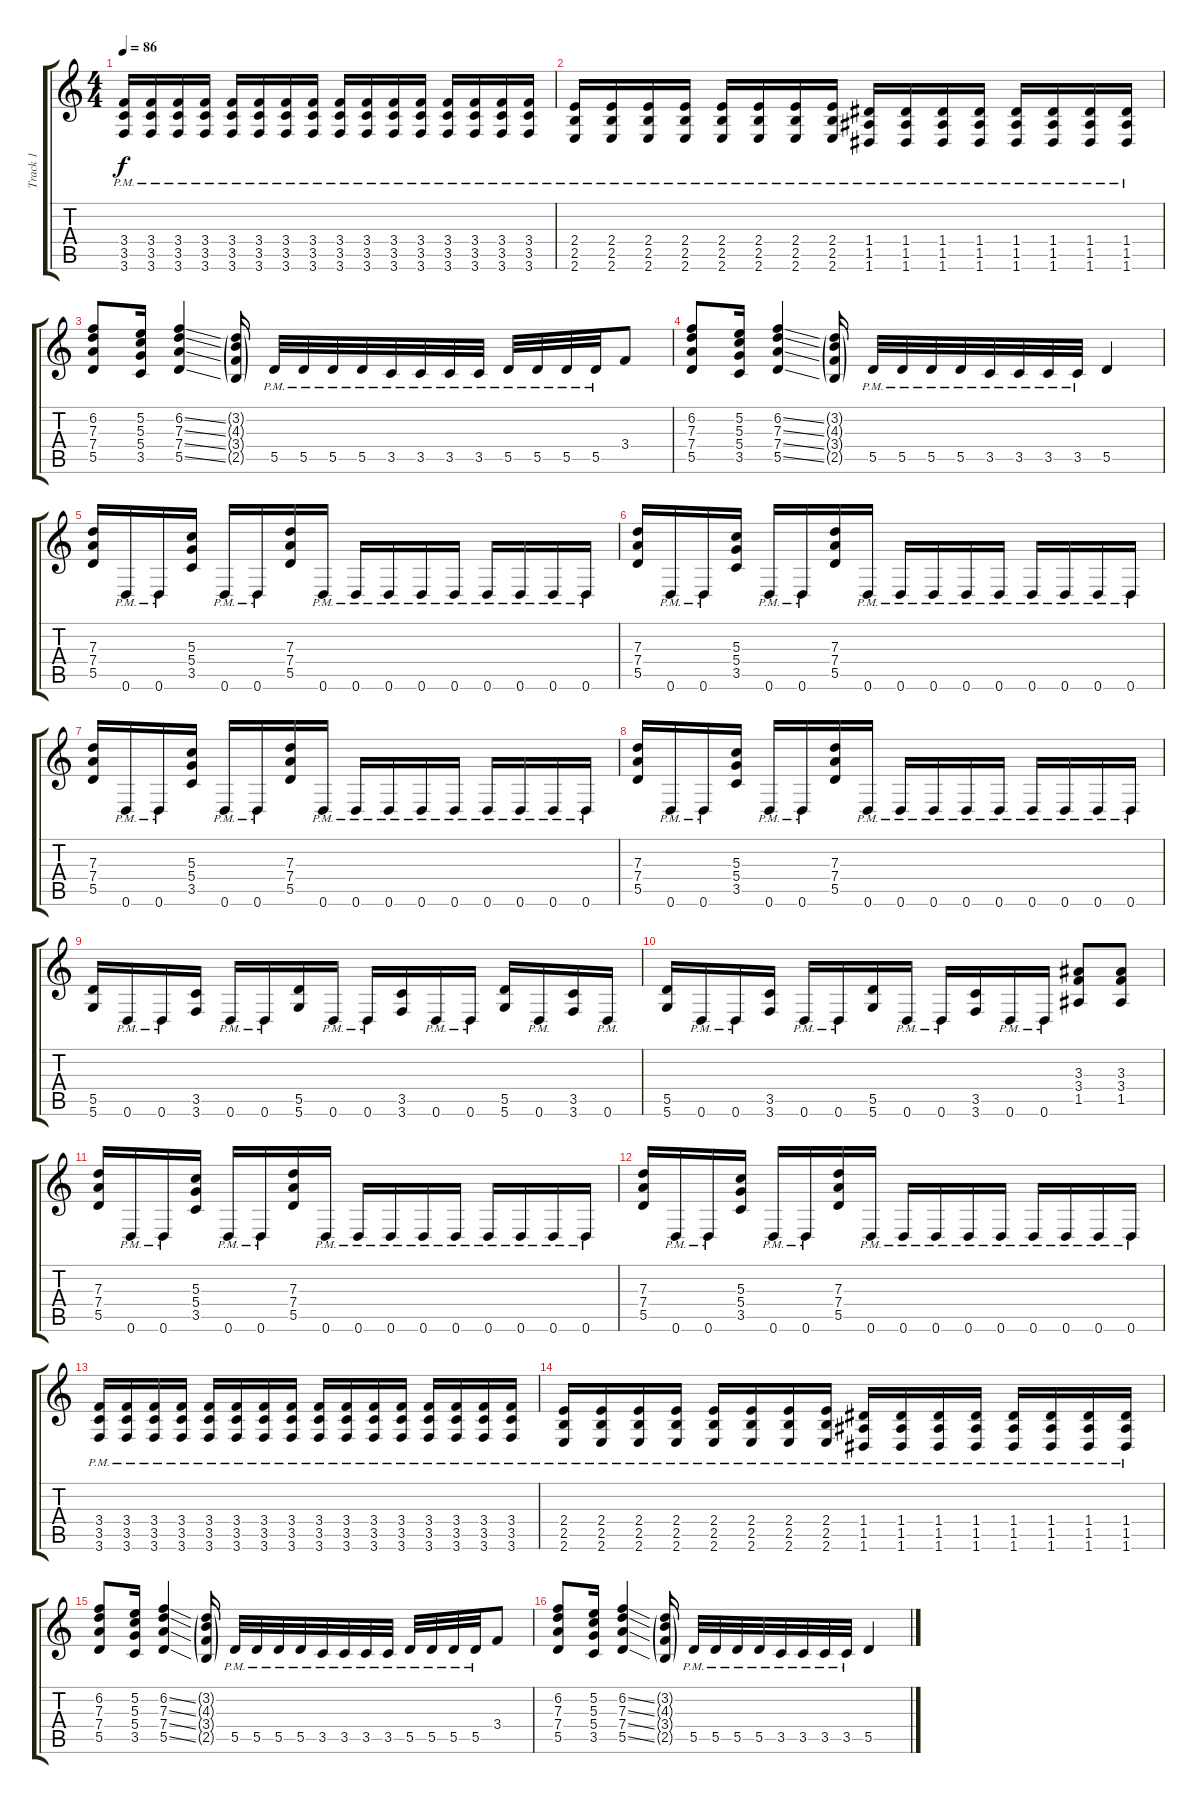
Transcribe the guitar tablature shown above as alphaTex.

\track ("Track 1" "Track 1") {instrument overdrivenguitar}
\staff {score tabs}
\tuning (E4 B3 G3 D3 A2 D2) {hide}
\ts (4 4)
\tempo 86
\clef g2
\ks c
(3.4{pm} 3.5{pm} 3.6{pm}).16{dy f} (3.4{pm} 3.5{pm} 3.6{pm}).16 (3.4{pm} 3.5{pm} 3.6{pm}).16 (3.4{pm} 3.5{pm} 3.6{pm}).16 (3.4{pm} 3.5{pm} 3.6{pm}).16 (3.4{pm} 3.5{pm} 3.6{pm}).16 (3.4{pm} 3.5{pm} 3.6{pm}).16 (3.4{pm} 3.5{pm} 3.6{pm}).16 (3.4{pm} 3.5{pm} 3.6{pm}).16 (3.4{pm} 3.5{pm} 3.6{pm}).16 (3.4{pm} 3.5{pm} 3.6{pm}).16 (3.4{pm} 3.5{pm} 3.6{pm}).16 (3.4{pm} 3.5{pm} 3.6{pm}).16 (3.4{pm} 3.5{pm} 3.6{pm}).16 (3.4{pm} 3.5{pm} 3.6{pm}).16 (3.4{pm} 3.5{pm} 3.6{pm}).16 |
(2.4{pm} 2.5{pm} 2.6{pm}).16 (2.4{pm} 2.5{pm} 2.6{pm}).16 (2.4{pm} 2.5{pm} 2.6{pm}).16 (2.4{pm} 2.5{pm} 2.6{pm}).16 (2.4{pm} 2.5{pm} 2.6{pm}).16 (2.4{pm} 2.5{pm} 2.6{pm}).16 (2.4{pm} 2.5{pm} 2.6{pm}).16 (2.4{pm} 2.5{pm} 2.6{pm}).16 (1.4{pm} 1.5{pm} 1.6{pm}).16 (1.4{pm} 1.5{pm} 1.6{pm}).16 (1.4{pm} 1.5{pm} 1.6{pm}).16 (1.4{pm} 1.5{pm} 1.6{pm}).16 (1.4{pm} 1.5{pm} 1.6{pm}).16 (1.4{pm} 1.5{pm} 1.6{pm}).16 (1.4{pm} 1.5{pm} 1.6{pm}).16 (1.4{pm} 1.5{pm} 1.6{pm}).16 |
(6.2 7.3 7.4 5.5).8 (5.2 5.3 5.4 3.5).16 (6.2{ss} 7.3{ss} 7.4{ss} 5.5{ss}).4 (3.2{g} 4.3{g} 3.4{g} 2.5{g}).16 5.5{pm}.32 5.5{pm}.32 5.5{pm}.32 5.5{pm}.32 3.5{pm}.32 3.5{pm}.32 3.5{pm}.32 3.5{pm}.32 5.5{pm}.32 5.5{pm}.32 5.5{pm}.32 5.5{pm}.32 3.4.8 |
(6.2 7.3 7.4 5.5).8 (5.2 5.3 5.4 3.5).16 (6.2{ss} 7.3{ss} 7.4{ss} 5.5{ss}).4 (3.2{g} 4.3{g} 3.4{g} 2.5{g}).16 5.5{pm}.32 5.5{pm}.32 5.5{pm}.32 5.5{pm}.32 3.5{pm}.32 3.5{pm}.32 3.5{pm}.32 3.5{pm}.32 5.5.4 |
(7.3 7.4 5.5).16 0.6{pm}.16 0.6{pm}.16 (5.3 5.4 3.5).16 0.6{pm}.16 0.6{pm}.16 (7.3 7.4 5.5).16 0.6{pm}.16 0.6{pm}.16 0.6{pm}.16 0.6{pm}.16 0.6{pm}.16 0.6{pm}.16 0.6{pm}.16 0.6{pm}.16 0.6{pm}.16 |
(7.3 7.4 5.5).16 0.6{pm}.16 0.6{pm}.16 (5.3 5.4 3.5).16 0.6{pm}.16 0.6{pm}.16 (7.3 7.4 5.5).16 0.6{pm}.16 0.6{pm}.16 0.6{pm}.16 0.6{pm}.16 0.6{pm}.16 0.6{pm}.16 0.6{pm}.16 0.6{pm}.16 0.6{pm}.16 |
(7.3 7.4 5.5).16 0.6{pm}.16 0.6{pm}.16 (5.3 5.4 3.5).16 0.6{pm}.16 0.6{pm}.16 (7.3 7.4 5.5).16 0.6{pm}.16 0.6{pm}.16 0.6{pm}.16 0.6{pm}.16 0.6{pm}.16 0.6{pm}.16 0.6{pm}.16 0.6{pm}.16 0.6{pm}.16 |
(7.3 7.4 5.5).16 0.6{pm}.16 0.6{pm}.16 (5.3 5.4 3.5).16 0.6{pm}.16 0.6{pm}.16 (7.3 7.4 5.5).16 0.6{pm}.16 0.6{pm}.16 0.6{pm}.16 0.6{pm}.16 0.6{pm}.16 0.6{pm}.16 0.6{pm}.16 0.6{pm}.16 0.6{pm}.16 |
(5.5 5.6).16 0.6{pm}.16 0.6{pm}.16 (3.5 3.6).16 0.6{pm}.16 0.6{pm}.16 (5.5 5.6).16 0.6{pm}.16 0.6{pm}.16 (3.5 3.6).16 0.6{pm}.16 0.6{pm}.16 (5.5 5.6).16 0.6{pm}.16 (3.5 3.6).16 0.6{pm}.16 |
(5.5 5.6).16 0.6{pm}.16 0.6{pm}.16 (3.5 3.6).16 0.6{pm}.16 0.6{pm}.16 (5.5 5.6).16 0.6{pm}.16 0.6{pm}.16 (3.5 3.6).16 0.6{pm}.16 0.6{pm}.16 (3.3 3.4 1.5).8 (3.3 3.4 1.5).8 |
(7.3 7.4 5.5).16 0.6{pm}.16 0.6{pm}.16 (5.3 5.4 3.5).16 0.6{pm}.16 0.6{pm}.16 (7.3 7.4 5.5).16 0.6{pm}.16 0.6{pm}.16 0.6{pm}.16 0.6{pm}.16 0.6{pm}.16 0.6{pm}.16 0.6{pm}.16 0.6{pm}.16 0.6{pm}.16 |
(7.3 7.4 5.5).16 0.6{pm}.16 0.6{pm}.16 (5.3 5.4 3.5).16 0.6{pm}.16 0.6{pm}.16 (7.3 7.4 5.5).16 0.6{pm}.16 0.6{pm}.16 0.6{pm}.16 0.6{pm}.16 0.6{pm}.16 0.6{pm}.16 0.6{pm}.16 0.6{pm}.16 0.6{pm}.16 |
(3.4{pm} 3.5{pm} 3.6{pm}).16 (3.4{pm} 3.5{pm} 3.6{pm}).16 (3.4{pm} 3.5{pm} 3.6{pm}).16 (3.4{pm} 3.5{pm} 3.6{pm}).16 (3.4{pm} 3.5{pm} 3.6{pm}).16 (3.4{pm} 3.5{pm} 3.6{pm}).16 (3.4{pm} 3.5{pm} 3.6{pm}).16 (3.4{pm} 3.5{pm} 3.6{pm}).16 (3.4{pm} 3.5{pm} 3.6{pm}).16 (3.4{pm} 3.5{pm} 3.6{pm}).16 (3.4{pm} 3.5{pm} 3.6{pm}).16 (3.4{pm} 3.5{pm} 3.6{pm}).16 (3.4{pm} 3.5{pm} 3.6{pm}).16 (3.4{pm} 3.5{pm} 3.6{pm}).16 (3.4{pm} 3.5{pm} 3.6{pm}).16 (3.4{pm} 3.5{pm} 3.6{pm}).16 |
(2.4{pm} 2.5{pm} 2.6{pm}).16 (2.4{pm} 2.5{pm} 2.6{pm}).16 (2.4{pm} 2.5{pm} 2.6{pm}).16 (2.4{pm} 2.5{pm} 2.6{pm}).16 (2.4{pm} 2.5{pm} 2.6{pm}).16 (2.4{pm} 2.5{pm} 2.6{pm}).16 (2.4{pm} 2.5{pm} 2.6{pm}).16 (2.4{pm} 2.5{pm} 2.6{pm}).16 (1.4{pm} 1.5{pm} 1.6{pm}).16 (1.4{pm} 1.5{pm} 1.6{pm}).16 (1.4{pm} 1.5{pm} 1.6{pm}).16 (1.4{pm} 1.5{pm} 1.6{pm}).16 (1.4{pm} 1.5{pm} 1.6{pm}).16 (1.4{pm} 1.5{pm} 1.6{pm}).16 (1.4{pm} 1.5{pm} 1.6{pm}).16 (1.4{pm} 1.5{pm} 1.6{pm}).16 |
(6.2 7.3 7.4 5.5).8 (5.2 5.3 5.4 3.5).16 (6.2{ss} 7.3{ss} 7.4{ss} 5.5{ss}).4 (3.2{g} 4.3{g} 3.4{g} 2.5{g}).16 5.5{pm}.32 5.5{pm}.32 5.5{pm}.32 5.5{pm}.32 3.5{pm}.32 3.5{pm}.32 3.5{pm}.32 3.5{pm}.32 5.5{pm}.32 5.5{pm}.32 5.5{pm}.32 5.5{pm}.32 3.4.8 |
(6.2 7.3 7.4 5.5).8 (5.2 5.3 5.4 3.5).16 (6.2{ss} 7.3{ss} 7.4{ss} 5.5{ss}).4 (3.2{g} 4.3{g} 3.4{g} 2.5{g}).16 5.5{pm}.32 5.5{pm}.32 5.5{pm}.32 5.5{pm}.32 3.5{pm}.32 3.5{pm}.32 3.5{pm}.32 3.5{pm}.32 5.5.4
